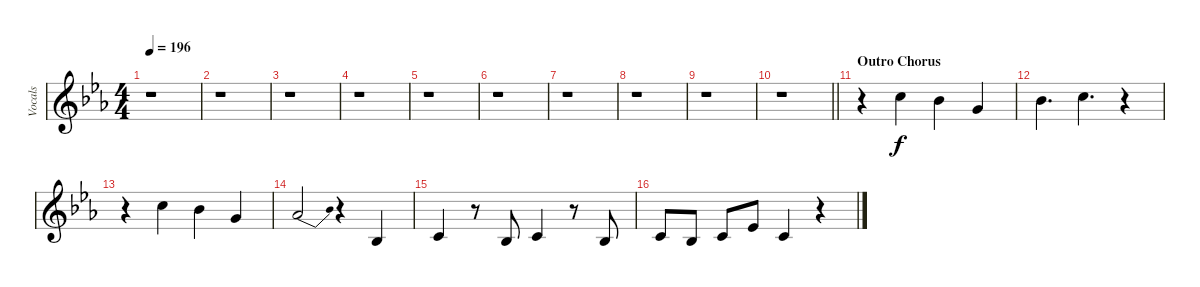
\track ("Vocals" "Vocals") {instrument oboe}
\staff {score}
\tuning (E4 B3 G3 D3 A2 E2) {hide}
\ts (4 4)
\tempo 196
\clef g2
\ks eb
r.1{dy f} |
r.1 |
r.1 |
r.1 |
r.1 |
r.1 |
r.1 |
r.1 |
r.1 |
\barLineRight lightlight
r.1 |
\section ("" "Outro Chorus")
r.4 8.1.4 6.1.4 3.1.4 |
6.1.4{d} 8.1.4{d} r.4 |
r.4 8.1.4 6.1.4 3.1.4 |
4.1{be (bend 0 0 60 4)}.2 r.4 3.3.4 |
1.2.4 r.8 3.3.8 1.2.4 r.8 3.3.8 |
1.2.8 3.3.8 1.2.8 4.2.8 1.2.4 r.4
